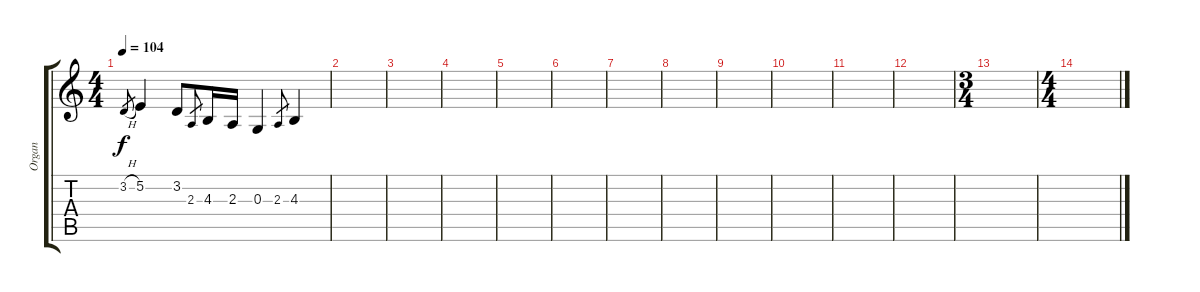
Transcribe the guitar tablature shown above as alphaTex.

\track ("Organ" "Organ") {instrument drawbarorgan}
\staff {score tabs}
\tuning (E4 B3 G3 D3 A2 E2) {hide}
\ts (4 4)
\tempo 104
\clef g2
\ks c
3.2{h}.8{gr dy f} 5.2.4 3.2.8 2.3.8{gr} 4.3.16 2.3.16 0.3.4 2.3.8{gr} 4.3.4 |
|
|
|
|
|
|
|
|
|
|
|
\ts (3 4)
|
\ts (4 4)
